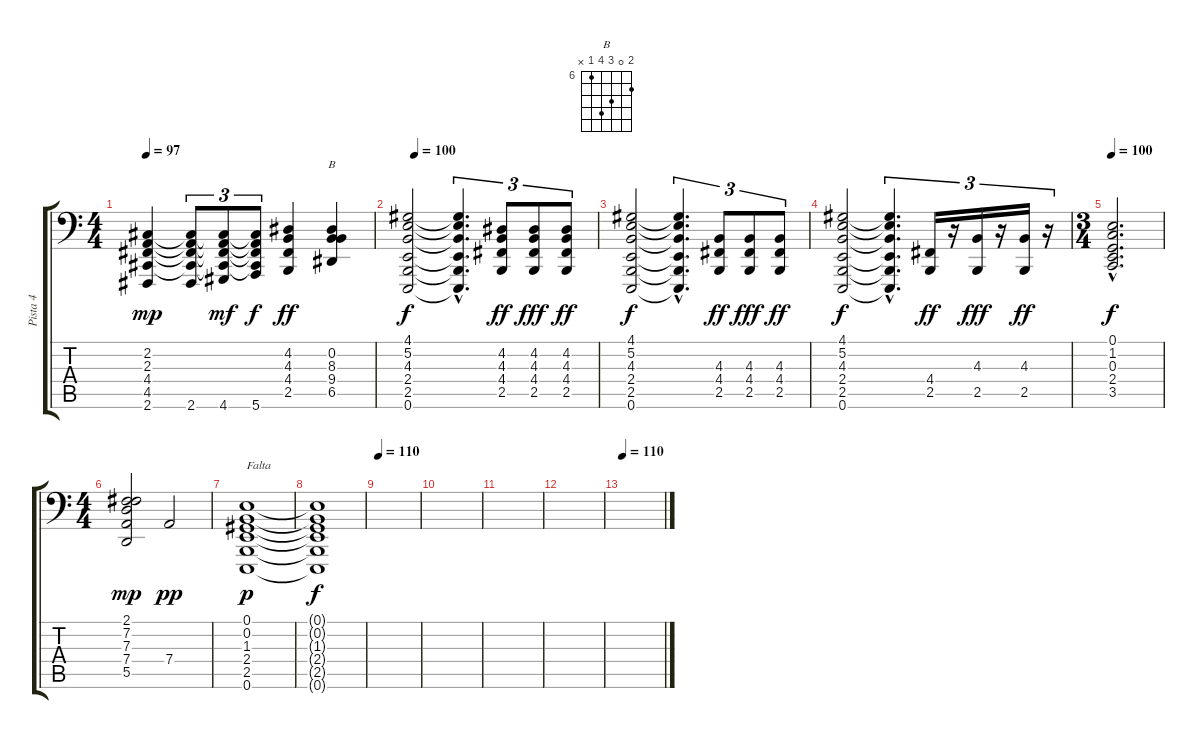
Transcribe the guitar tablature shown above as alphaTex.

\track ("Pista 4" "Pista 4") {instrument acousticgrandpiano}
\staff {score tabs}
\tuning (E3 B2 G2 D2 A1 E1) {hide}
\chord ("B" 7 0 8 9 6 x) {firstfret 6}
\ts (4 4)
\tempo 97
\clef f4
\ks c
(2.2 2.3 4.4 4.5 2.6).4{dy mp} (2.2{t} 2.3{t} 4.4{t} 4.5{t} 2.6).8{tu (3 2)} (2.2{t} 2.3{t} 4.4{t} 4.5{t} 4.6).8{tu (3 2) dy mf} (2.2{t} 2.3{t} 4.4{t} 4.5{t} 5.6).8{tu (3 2) dy f} (4.2 4.3 4.4 2.5).4{dy ff} (0.2 8.3 9.4 6.5).4{ch "B"} |
\tempo (100 0.041666666666666664)
(4.1 5.2 4.3 2.4 2.5 0.6).2{dy f} (4.1{hac t} 5.2{hac t} 4.3{hac t} 2.4{hac t} 2.5{hac t} 0.6{hac t}).4{d tu (3 2)} (4.2 4.3 4.4 2.5).8{tu (3 2) dy ff} (4.2 4.3 4.4 2.5).8{tu (3 2) dy fff} (4.2 4.3 4.4 2.5).8{tu (3 2) dy ff} |
(4.1 5.2 4.3 2.4 2.5 0.6).2{dy f} (4.1{hac t} 5.2{hac t} 4.3{hac t} 2.4{hac t} 2.5{hac t} 0.6{hac t}).4{d tu (3 2)} (4.3 4.4 2.5).8{tu (3 2) dy ff} (4.3 4.4 2.5).8{tu (3 2) dy fff} (4.3 4.4 2.5).8{tu (3 2) dy ff} |
(4.1 5.2 4.3 2.4 2.5 0.6).2{dy f} (4.1{hac t} 5.2{hac t} 4.3{hac t} 2.4{hac t} 2.5{hac t} 0.6{hac t}).4{d tu (3 2)} (4.4 2.5).16{tu (3 2) dy ff} r.16{tu (3 2)} (4.3 2.5).16{tu (3 2) dy fff} r.16{tu (3 2)} (4.3 2.5).16{tu (3 2) dy ff} r.16{tu (3 2)} |
\ts (3 4)
\tempo 100
(0.1{hac} 1.2{hac} 0.3{hac} 2.4{hac} 3.5{hac}).2{d dy f volume 13} |
\ts (4 4)
(2.1 7.2 7.3 7.4 5.5).2{dy mp} 7.4.2{dy pp} |
(0.1 0.2 1.3 2.4 2.5 0.6).1{txt "Falta" dy p} |
(0.1{t} 0.2{t} 1.3{t} 2.4{t} 2.5{t} 0.6{t}).1{dy f} |
\tempo 110
|
|
|
|
\tempo 110
